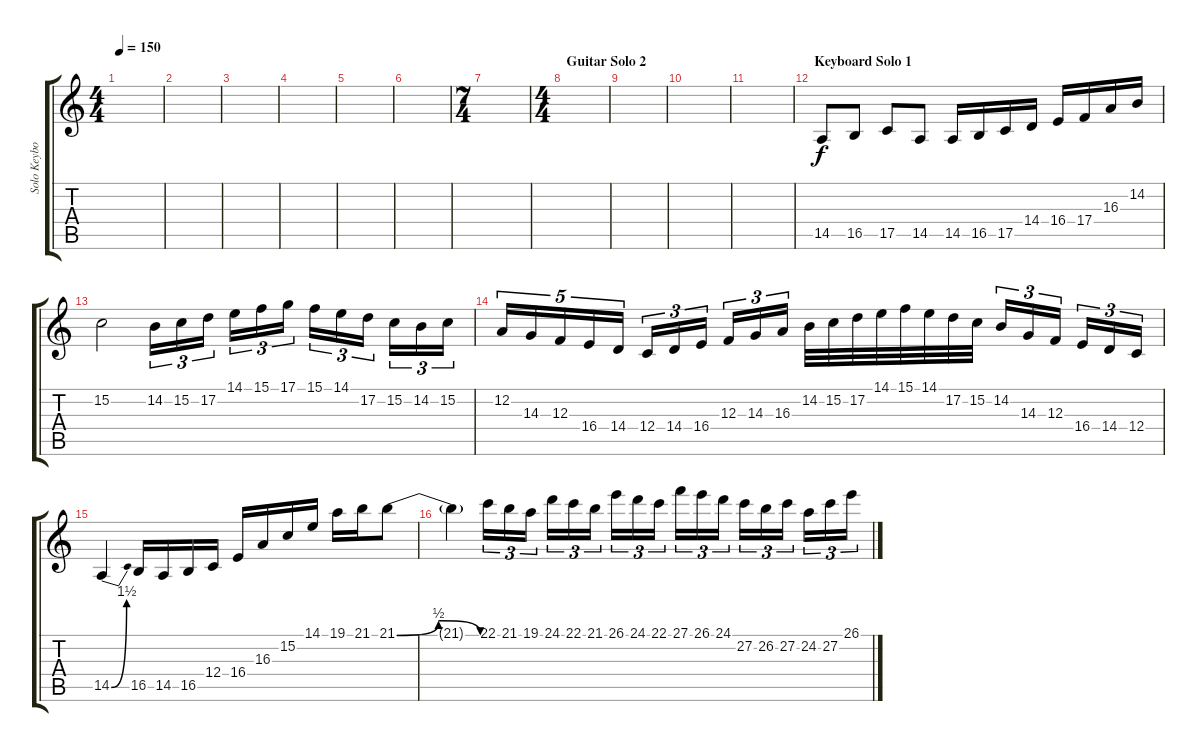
\track ("Solo Keyboard" "Solo Keybo") {instrument pad1newage}
\staff {score tabs}
\tuning (D4 A3 F3 C3 G2 D2) {hide}
\ts (4 4)
\tempo 150
\clef g2
\ks c
|
|
|
|
|
|
\ts (7 4)
|
\ts (4 4)
\section ("" "Guitar Solo 2")
|
|
|
|
\section ("" "Keyboard Solo 1")
14.5.8{volume 16 balance 15 instrument lead2sawtooth} 16.5.8 17.5.8 14.5.8 14.5.16 16.5.16 17.5.16 14.4.16 16.4.16 17.4.16 16.3.16 14.2.16 |
15.2.2 14.2.16{tu (3 2)} 15.2.16{tu (3 2)} 17.2.16{tu (3 2)} 14.1.16{tu (3 2)} 15.1.16{tu (3 2)} 17.1.16{tu (3 2)} 15.1.16{tu (3 2)} 14.1.16{tu (3 2)} 17.2.16{tu (3 2)} 15.2.16{tu (3 2)} 14.2.16{tu (3 2)} 15.2.16{tu (3 2)} |
12.2.16{tu (5 4)} 14.3.16{tu (5 4)} 12.3.16{tu (5 4)} 16.4.16{tu (5 4)} 14.4.16{tu (5 4)} 12.4.16{tu (3 2)} 14.4.16{tu (3 2)} 16.4.16{tu (3 2)} 12.3.16{tu (3 2)} 14.3.16{tu (3 2)} 16.3.16{tu (3 2)} 14.2.32 15.2.32 17.2.32 14.1.32 15.1.32 14.1.32 17.2.32 15.2.32 14.2.16{tu (3 2)} 14.3.16{tu (3 2)} 12.3.16{tu (3 2)} 16.4.16{tu (3 2)} 14.4.16{tu (3 2)} 12.4.16{tu (3 2)} |
14.5{be (bend 0 0 60 6)}.4 16.5.16 14.5.16 16.5.16 12.4.16 16.4.16 16.3.16 15.2.16 14.1.16 19.1.16 21.1.16 21.1{be (bendrelease 0 0 30 2 30 2 60 0)}.8 |
21.1{t}.4 22.1.16{tu (3 2)} 21.1.16{tu (3 2)} 19.1.16{tu (3 2)} 24.1.16{tu (3 2)} 22.1.16{tu (3 2)} 21.1.16{tu (3 2)} 26.1.16{tu (3 2)} 24.1.16{tu (3 2)} 22.1.16{tu (3 2)} 27.1.16{tu (3 2)} 26.1.16{tu (3 2)} 24.1.16{tu (3 2)} 27.2.16{tu (3 2)} 26.2.16{tu (3 2)} 27.2.16{tu (3 2)} 24.2.16{tu (3 2)} 27.2.16{tu (3 2)} 26.1.16{tu (3 2)}
